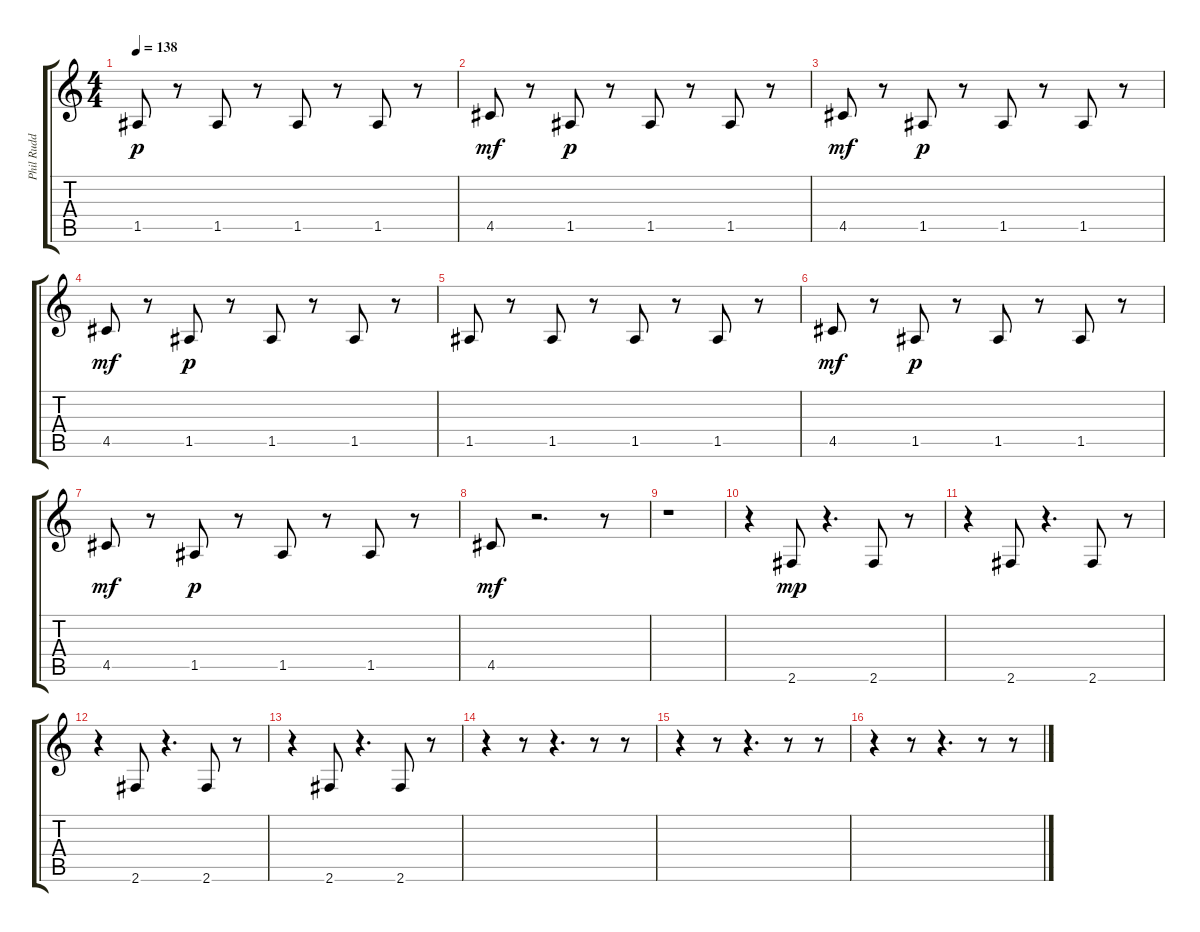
\track ("Phil Rudd" "Phil Rudd") {instrument acousticguitarsteel}
\staff {score tabs}
\tuning (E4 B3 G3 D3 A2 E2) {hide}
\ts (4 4)
\tempo 138
\clef g2
\ks c
1.5.8{dy p} r.8 1.5.8 r.8 1.5.8 r.8 1.5.8 r.8 |
4.5.8{dy mf} r.8 1.5.8{dy p} r.8 1.5.8 r.8 1.5.8 r.8 |
4.5.8{dy mf} r.8 1.5.8{dy p} r.8 1.5.8 r.8 1.5.8 r.8 |
4.5.8{dy mf} r.8 1.5.8{dy p} r.8 1.5.8 r.8 1.5.8 r.8 |
1.5.8 r.8 1.5.8 r.8 1.5.8 r.8 1.5.8 r.8 |
4.5.8{dy mf} r.8 1.5.8{dy p} r.8 1.5.8 r.8 1.5.8 r.8 |
4.5.8{dy mf} r.8 1.5.8{dy p} r.8 1.5.8 r.8 1.5.8 r.8 |
4.5.8{dy mf} r.2{d} r.8 |
r.1 |
r.4 2.6.8{dy mp} r.4{d} 2.6.8 r.8 |
r.4 2.6.8 r.4{d} 2.6.8 r.8 |
r.4 2.6.8 r.4{d} 2.6.8 r.8 |
r.4 2.6.8 r.4{d} 2.6.8 r.8 |
r.4 r.8 r.4{d} r.8 r.8 |
r.4 r.8 r.4{d} r.8 r.8 |
r.4 r.8 r.4{d} r.8 r.8
